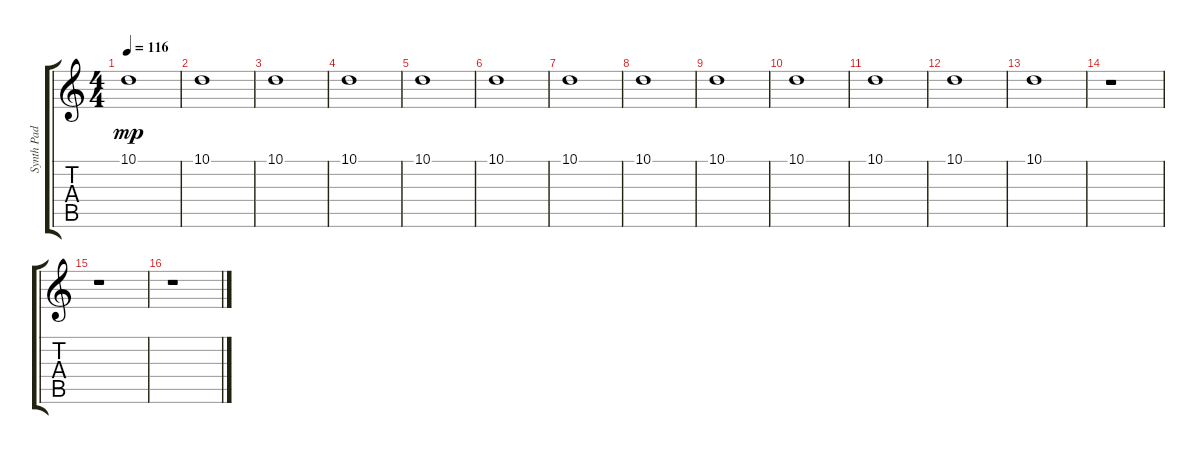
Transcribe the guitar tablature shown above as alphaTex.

\track ("Synth Pad (Sweep)   " "Synth Pad ") {instrument pad8sweep}
\staff {score tabs}
\tuning (E4 B3 G3 D3 A2 E2) {hide}
\ts (4 4)
\tempo 116
\clef g2
\ks c
10.1.1{dy mp} |
10.1.1 |
10.1.1 |
10.1.1 |
10.1.1 |
10.1.1 |
10.1.1 |
10.1.1 |
10.1.1 |
10.1.1 |
10.1.1 |
10.1.1 |
10.1.1 |
r.1 |
r.1 |
r.1
